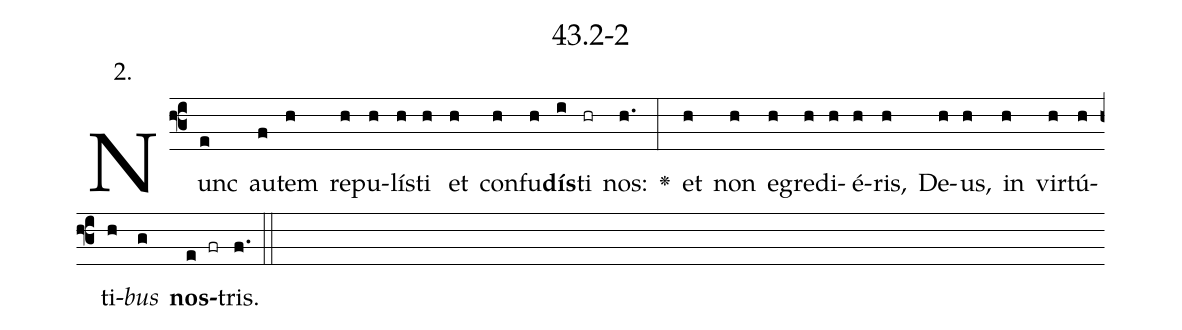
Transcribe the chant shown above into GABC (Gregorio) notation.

name: 43.2-2;
annotation: 2.;
%%
(f3)Nunc(e) au(f)tem(h) re(h)pu(h)lís(h)ti(h) et(h) con(h)fu(h)<b>dís</b>(i)ti(hr) nos:(h.) <v>\greheightstar</v>(:) et(h) non(h) e(h)gre(h)di(h)é(h)ris,(h) De(h)us,(h) in(h) vir(h)tú(h)ti(h)<i>bus</i>(g) <b>nos</b>(e fr)tris.(f.) (::)


%E(h) u(h) o(h) u(g) a(e) e.(f.) (::)
